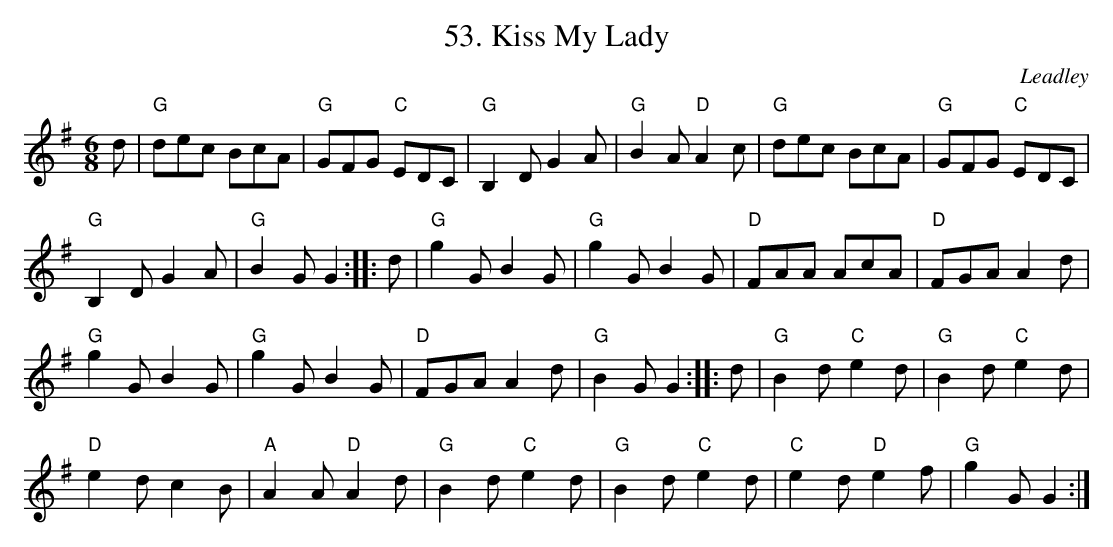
X:1
T:53. Kiss My Lady
C:Leadley
L:1/8
M:6/8
K:G
 d | "G"dec BcA | "G"GFG "C"EDC | "G"B,2 D G2 A | "G"B2 A "D"A2 c | "G"dec BcA | "G"GFG "C"EDC |$ %7
 "G"B,2 D G2 A | "G"B2 G G2 :: d | "G"g2 G B2 G | "G"g2 G B2 G | "D"FAA AcA | "D"FGA A2 d |$ "G"g2 G B2 G | %15
 "G"g2 G B2 G | "D"FGA A2 d | "G"B2 G G2 :: d | "G"B2 d "C"e2 d | "G"B2 d "C"e2 d |$ "D"e2 d c2 B | "A"A2 A "D"A2 d | %23
 "G"B2 d "C"e2 d | "G"B2 d "C"e2 d | "C"e2 d "D"e2 f | "G"g2 G G2 :| %27
